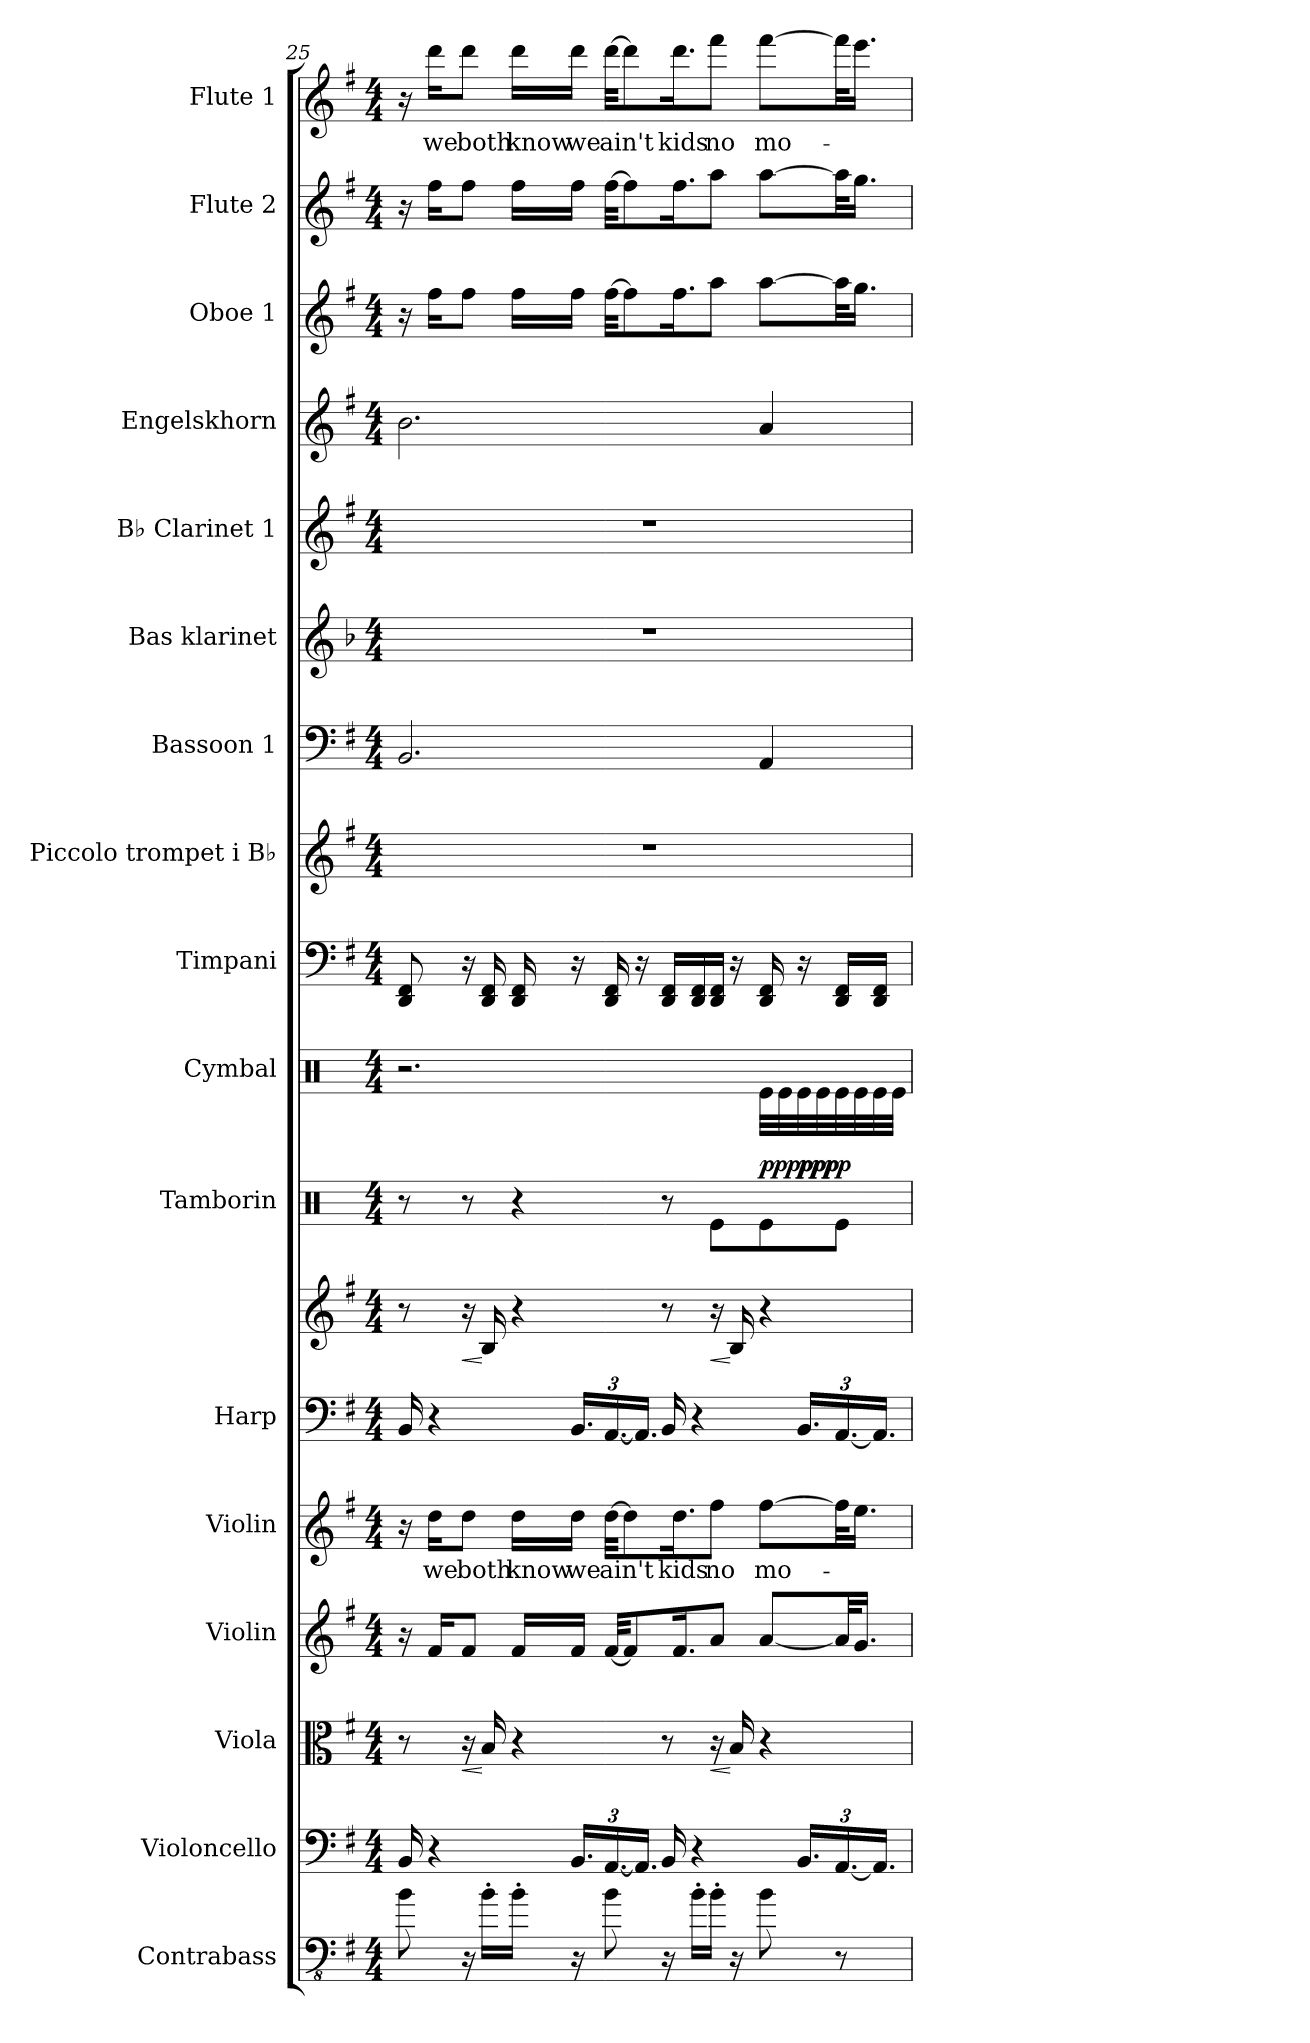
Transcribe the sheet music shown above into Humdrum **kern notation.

**kern	**kern	**kern	**dynam	**kern	**kern	**text	**kern	**kern	**dynam	**kern	**kern	**dynam	**kern	**kern	**kern	**kern	**kern	**kern	**kern	**kern	**kern	**text
*part17	*part16	*part15	*part15	*part14	*part13	*part13	*part12	*part12	*part12	*part11	*part10	*part10	*part9	*part8	*part7	*part6	*part5	*part4	*part3	*part2	*part1	*part1
*staff18	*staff17	*staff16	*staff16	*staff15	*staff14	*staff14	*staff13	*staff12	*staff12/13	*staff11	*staff10	*staff10	*staff9	*staff8	*staff7	*staff6	*staff5	*staff4	*staff3	*staff2	*staff1	*staff1
*I"Contrabass	*I"Violoncello	*I"Viola	*	*I"Violin	*I"Violin	*	*I"Harp	*	*	*I"Tamborin	*I"Cymbal	*	*I"Timpani	*I"Piccolo trompet i B♭	*I"Bassoon 1	*I"Bas klarinet	*I"B♭ Clarinet 1	*I"Engelskhorn	*I"Oboe 1	*I"Flute 2	*I"Flute 1	*
*I'Cb.	*I'Vc.	*I'Vla.	*	*I'Vln.	*I'Vln.	*	*I'Hrp.	*	*	*I'Tamb.	*I'Cym.	*	*I'Timp.	*I'P. tpt. i B♭	*I'Bsn. 1	*	*I'B♭ Cl. 1	*I'E.horn	*I'Ob. 1	*I'Fl. 2	*I'Fl. 1	*
*clefFv4	*clefF4	*clefC3	*	*clefG2	*clefG2	*	*clefF4	*clefG2	*	*clefX	*clefX	*	*clefF4	*clefG2	*clefF4	*clefG2	*clefG2	*clefG2	*clefG2	*clefG2	*clefG2	*
*ITrd7c12	*	*	*	*	*	*	*	*	*	*	*	*	*	*ITrd-6c-10	*	*ITrd8c14	*ITrd1c2	*ITrd4c7	*	*	*	*
*k[f#]	*k[f#]	*k[f#]	*	*k[f#]	*k[f#]	*	*k[f#]	*k[f#]	*	*k[]	*k[]	*	*k[f#]	*k[b-]	*k[f#]	*k[b-]	*k[b-]	*k[]	*k[f#]	*k[f#]	*k[f#]	*
*M4/4	*M4/4	*M4/4	*	*M4/4	*M4/4	*	*M4/4	*M4/4	*	*M4/4	*M4/4	*	*M4/4	*M4/4	*M4/4	*M4/4	*M4/4	*M4/4	*M4/4	*M4/4	*M4/4	*
=25	=25	=25	=25	=25	=25	=25	=25	=25	=25	=25	=25	=25	=25	=25	=25	=25	=25	=25	=25	=25	=25	=25
8BB\	16BB/	8r	.	16r	16r	.	16BB/	8r	.	8r	2.r	.	8DD/ 8FF#/	1r	2.BB/	1r	1r	2.e\	16r	16r	16r	.
.	4r	.	.	16f#/KL	16dd\KL	we	4r	.	.	.	.	.	.	.	.	.	.	.	16ff#\KL	16ff#\KL	16ddd\KL	we
!	!	!	!LO:HP:b	!	!	!	!	!	!LO:HP:b	!	!	!	!	!	!	!	!	!	!	!	!	!
16r	.	16r	<	8f#/J	8dd\J	both	.	16r	<	8r	.	.	16r	.	.	.	.	.	8ff#\J	8ff#\J	8ddd\J	both
16BB'\LL	.	16B/	[	.	.	.	.	16B/	[	.	.	.	16DD/ 16FF#/	.	.	.	.	.	.	.	.	.
16BB'\JJ	.	4r	.	16f#/LL	16dd\LL	know	.	4r	.	4r	.	.	16DD/ 16FF#/	.	.	.	.	.	16ff#\LL	16ff#\LL	16ddd\LL	know
*	*Xbrackettup	*	*	*	*	*	*Xbrackettup	*	*	*	*	*	*	*	*	*	*	*	*	*	*	*
16r	24.BB/LL	.	.	16f#/JJ	16dd\JJ	we	24.BB/LL	.	.	.	.	.	16r	.	.	.	.	.	16ff#\JJ	16ff#\JJ	16ddd\JJ	we
8BB\	[24.AA/	.	.	[32f#/KKL	[32dd\KKL	ain't	[24.AA/	.	.	.	.	.	16DD/ 16FF#/	.	.	.	.	.	[32ff#\KKL	[32ff#\KKL	[32ddd\KKL	ain't
.	.	.	.	8f#/]	8dd\]	.	.	.	.	.	.	.	.	.	.	.	.	.	8ff#\]	8ff#\]	8ddd\]	.
.	24.AA/JJ]	.	.	.	.	.	24.AA/JJ]	.	.	.	.	.	16r	.	.	.	.	.	.	.	.	.
16r	16BB/	8r	.	.	.	.	16BB/	8r	.	8r	.	.	16DD/ 16FF#/LL	.	.	.	.	.	.	.	.	.
.	.	.	.	16.f#/K	16.dd\K	kids	.	.	.	.	.	.	.	.	.	.	.	.	16.ff#\K	16.ff#\K	16.ddd\K	kids
16BB'\LL	4r	.	.	.	.	.	4r	.	.	.	.	.	16DD/ 16FF#/	.	.	.	.	.	.	.	.	.
!	!	!	!LO:HP:b	!	!	!	!	!	!LO:HP:b	!	!	!	!	!	!	!	!	!	!	!	!	!
16BB'\JJ	.	16r	<	8a/J	8ff#\J	no	.	16r	<	8Re\L	.	.	16DD/ 16FF#/JJ	.	.	.	.	.	8aa\J	8aa\J	8fff#\J	no
16r	.	16B/	[	.	.	.	.	16B/	[	.	.	.	16r	.	.	.	.	.	.	.	.	.
!	!	!	!	!	!	!	!	!	!	!	!	!LO:DY:b	!	!	!	!	!	!	!	!	!	!
!	!	!	!	!	!	!	!	!	!	!	!	!LO:DY:n=1:b	!	!	!	!	!	!	!	!	!	!
8BB\	.	4r	.	[8a/L	[8ff#\L	mo-	.	4r	.	8Re\	32Re\LLL	ppp ppp	16DD/ 16FF#/	.	4AA/	.	.	4d/	[8aa\L	[8aa\L	[8fff#\L	mo-
.	.	.	.	.	.	.	.	.	.	.	32Re\	.	.	.	.	.	.	.	.	.	.	.
!	!	!	!	!	!	!	!	!	!	!	!	!LO:DY:n=2:b	!	!	!	!	!	!	!	!	!	!
!	!	!	!	!	!	!	!	!	!	!	!	!LO:DY:n=3:b	!	!	!	!	!	!	!	!	!	!
.	24.BB/LL	.	.	.	.	.	24.BB/LL	.	.	.	32Re\	pp pp	16r	.	.	.	.	.	.	.	.	.
.	.	.	.	.	.	.	.	.	.	.	32Re\	.	.	.	.	.	.	.	.	.	.	.
8r	[24.AA/	.	.	32a/KL]	32ff#\KL]	.	[24.AA/	.	.	8Re\J	32Re\	.	16DD/ 16FF#/LL	.	.	.	.	.	32aa\KL]	32aa\KL]	32fff#\KL]	.
.	.	.	.	16.g/JJ	16.ee\JJ	.	.	.	.	.	32Re\	.	.	.	.	.	.	.	16.gg\JJ	16.gg\JJ	16.eee\JJ	.
.	24.AA/JJ]	.	.	.	.	.	24.AA/JJ]	.	.	.	32Re\	.	16DD/ 16FF#/JJ	.	.	.	.	.	.	.	.	.
.	.	.	.	.	.	.	.	.	.	.	32Re\JJJ	.	.	.	.	.	.	.	.	.	.	.
=	=	=	=	=	=	=	=	=	=	=	=	=	=	=	=	=	=	=	=	=	=	=
*-	*-	*-	*-	*-	*-	*-	*-	*-	*-	*-	*-	*-	*-	*-	*-	*-	*-	*-	*-	*-	*-	*-
